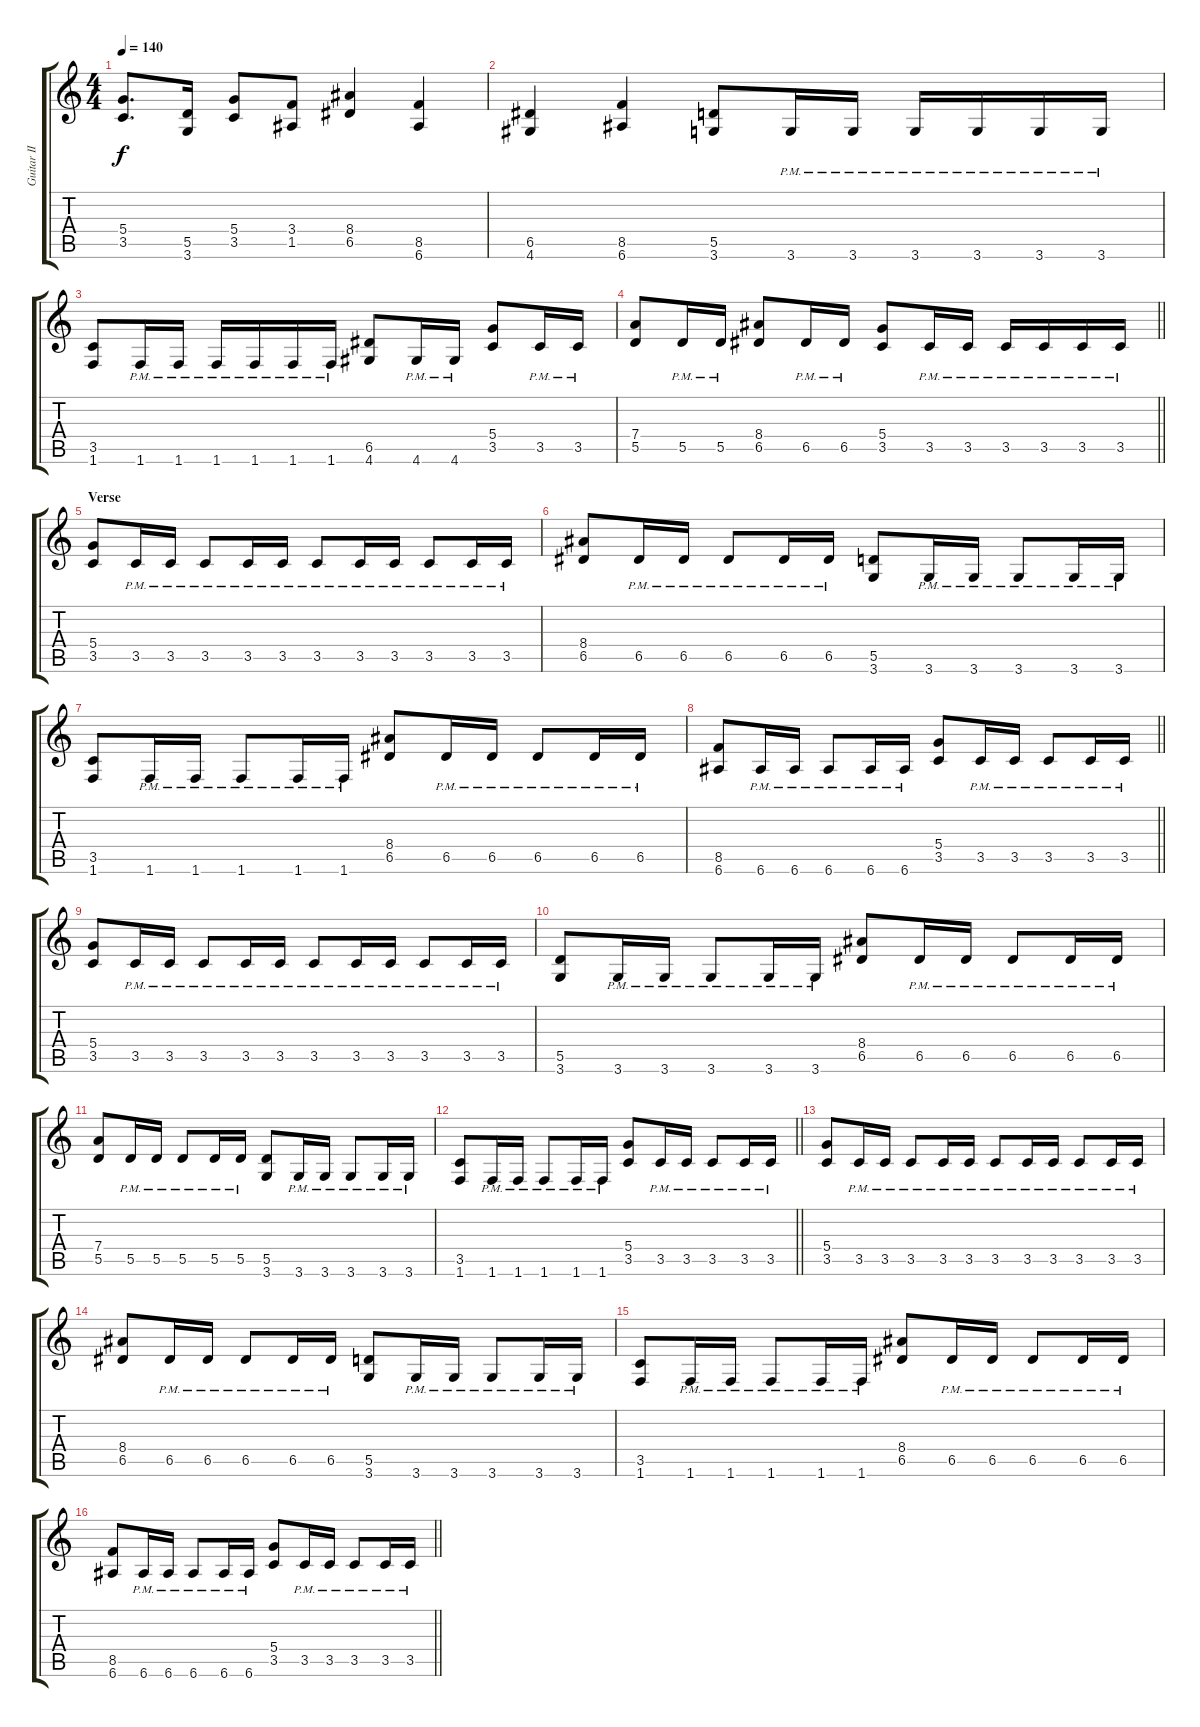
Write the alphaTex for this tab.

\track ("Guitar II" "Guitar II") {instrument distortionguitar}
\staff {score tabs}
\tuning (E4 B3 G3 D3 A2 E2) {hide}
\ts (4 4)
\section ("" "")
\tempo 140
\clef g2
\ks c
(5.4 3.5).8{d dy f} (5.5 3.6).16 (5.4 3.5).8 (3.4 1.5).8 (8.4 6.5).4 (8.5 6.6).4 |
(6.5 4.6).4 (8.5 6.6).4 (5.5 3.6).8 3.6{pm}.16 3.6{pm}.16 3.6{pm}.16 3.6{pm}.16 3.6{pm}.16 3.6{pm}.16 |
(3.5 1.6).8 1.6{pm}.16 1.6{pm}.16 1.6{pm}.16 1.6{pm}.16 1.6{pm}.16 1.6{pm}.16 (6.5 4.6).8 4.6{pm}.16 4.6{pm}.16 (5.4 3.5).8 3.5{pm}.16 3.5{pm}.16 |
\barLineRight lightlight
(7.4 5.5).8 5.5{pm}.16 5.5{pm}.16 (8.4 6.5).8 6.5{pm}.16 6.5{pm}.16 (5.4 3.5).8 3.5{pm}.16 3.5{pm}.16 3.5{pm}.16 3.5{pm}.16 3.5{pm}.16 3.5{pm}.16 |
\section ("" "Verse")
(5.4 3.5).8 3.5{pm}.16 3.5{pm}.16 3.5{pm}.8 3.5{pm}.16 3.5{pm}.16 3.5{pm}.8 3.5{pm}.16 3.5{pm}.16 3.5{pm}.8 3.5{pm}.16 3.5{pm}.16 |
(8.4 6.5).8 6.5{pm}.16 6.5{pm}.16 6.5{pm}.8 6.5{pm}.16 6.5{pm}.16 (5.5 3.6).8 3.6{pm}.16 3.6{pm}.16 3.6{pm}.8 3.6{pm}.16 3.6{pm}.16 |
(3.5 1.6).8 1.6{pm}.16 1.6{pm}.16 1.6{pm}.8 1.6{pm}.16 1.6{pm}.16 (8.4 6.5).8 6.5{pm}.16 6.5{pm}.16 6.5{pm}.8 6.5{pm}.16 6.5{pm}.16 |
\barLineRight lightlight
(8.5 6.6).8 6.6{pm}.16 6.6{pm}.16 6.6{pm}.8 6.6{pm}.16 6.6{pm}.16 (5.4 3.5).8 3.5{pm}.16 3.5{pm}.16 3.5{pm}.8 3.5{pm}.16 3.5{pm}.16 |
\section ("" "")
(5.4 3.5).8 3.5{pm}.16 3.5{pm}.16 3.5{pm}.8 3.5{pm}.16 3.5{pm}.16 3.5{pm}.8 3.5{pm}.16 3.5{pm}.16 3.5{pm}.8 3.5{pm}.16 3.5{pm}.16 |
(5.5 3.6).8 3.6{pm}.16 3.6{pm}.16 3.6{pm}.8 3.6{pm}.16 3.6{pm}.16 (8.4 6.5).8 6.5{pm}.16 6.5{pm}.16 6.5{pm}.8 6.5{pm}.16 6.5{pm}.16 |
(7.4 5.5).8 5.5{pm}.16 5.5{pm}.16 5.5{pm}.8 5.5{pm}.16 5.5{pm}.16 (5.5 3.6).8 3.6{pm}.16 3.6{pm}.16 3.6{pm}.8 3.6{pm}.16 3.6{pm}.16 |
\barLineRight lightlight
(3.5 1.6).8 1.6{pm}.16 1.6{pm}.16 1.6{pm}.8 1.6{pm}.16 1.6{pm}.16 (5.4 3.5).8 3.5{pm}.16 3.5{pm}.16 3.5{pm}.8 3.5{pm}.16 3.5{pm}.16 |
\section ("" "")
(5.4 3.5).8 3.5{pm}.16 3.5{pm}.16 3.5{pm}.8 3.5{pm}.16 3.5{pm}.16 3.5{pm}.8 3.5{pm}.16 3.5{pm}.16 3.5{pm}.8 3.5{pm}.16 3.5{pm}.16 |
(8.4 6.5).8 6.5{pm}.16 6.5{pm}.16 6.5{pm}.8 6.5{pm}.16 6.5{pm}.16 (5.5 3.6).8 3.6{pm}.16 3.6{pm}.16 3.6{pm}.8 3.6{pm}.16 3.6{pm}.16 |
(3.5 1.6).8 1.6{pm}.16 1.6{pm}.16 1.6{pm}.8 1.6{pm}.16 1.6{pm}.16 (8.4 6.5).8 6.5{pm}.16 6.5{pm}.16 6.5{pm}.8 6.5{pm}.16 6.5{pm}.16 |
\barLineRight lightlight
(8.5 6.6).8 6.6{pm}.16 6.6{pm}.16 6.6{pm}.8 6.6{pm}.16 6.6{pm}.16 (5.4 3.5).8 3.5{pm}.16 3.5{pm}.16 3.5{pm}.8 3.5{pm}.16 3.5{pm}.16
